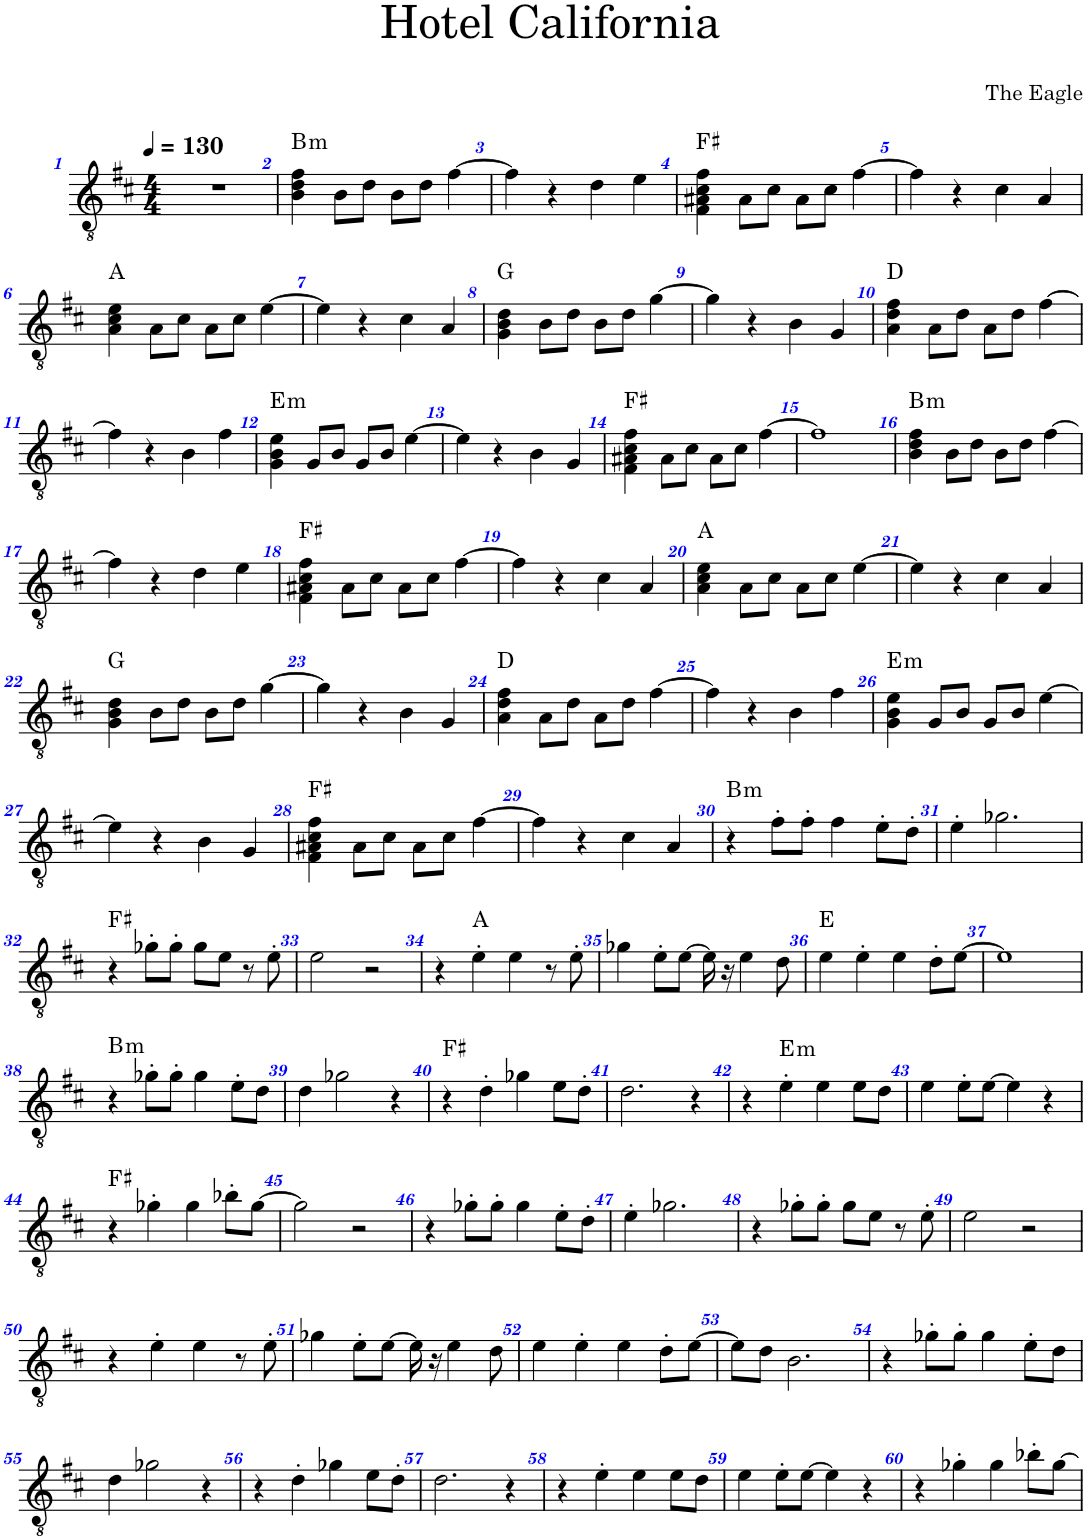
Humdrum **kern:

**kern	**harte
*part1	*part1
*staff1	*
*I"Chitarra elettrica	*
*clefGv2	*
*k[f#c#]	*
*M4/4	*
*MM130	*
=1	=1
1r	.
=2	=2
!	!LO:H:kt=m
4B\ 4d\ 4f#\	B:min
8B\L	.
8d\J	.
8B\L	.
8d\J	.
[4f#\	.
=3	=3
4f#\]	.
4r	.
4d\	.
4e\	.
=4	=4
4F#\ 4A#X\ 4c#\ 4f#\	F#:maj
8A#\L	.
8c#\J	.
8A#\L	.
8c#\J	.
[4f#\	.
=5	=5
4f#\]	.
4r	.
4c#\	.
4A/	.
!!LO:LB:g=z
=6	=6
4A\ 4c#\ 4e\	A:maj
8A\L	.
8c#\J	.
8A\L	.
8c#\J	.
[4e\	.
=7	=7
4e\]	.
4r	.
4c#\	.
4A/	.
=8	=8
4G\ 4B\ 4d\	G:maj
8B\L	.
8d\J	.
8B\L	.
8d\J	.
[4g\	.
=9	=9
4g\]	.
4r	.
4B\	.
4G/	.
=10	=10
4A\ 4d\ 4f#\	D:maj
8A\L	.
8d\J	.
8A\L	.
8d\J	.
[4f#\	.
!!LO:LB:g=z
=11	=11
4f#\]	.
4r	.
4B\	.
4f#\	.
=12	=12
!	!LO:H:kt=m
4G\ 4B\ 4e\	E:min
8G/L	.
8B/J	.
8G/L	.
8B/J	.
[4e\	.
=13	=13
4e\]	.
4r	.
4B\	.
4G/	.
=14	=14
4F#\ 4A#X\ 4c#\ 4f#\	F#:maj
8A#\L	.
8c#\J	.
8A#\L	.
8c#\J	.
[4f#\	.
=15	=15
1f#]	.
=16	=16
!	!LO:H:kt=m
4B\ 4d\ 4f#\	B:min
8B\L	.
8d\J	.
8B\L	.
8d\J	.
[4f#\	.
!!LO:LB:g=z
=17	=17
4f#\]	.
4r	.
4d\	.
4e\	.
=18	=18
4F#\ 4A#X\ 4c#\ 4f#\	F#:maj
8A#\L	.
8c#\J	.
8A#\L	.
8c#\J	.
[4f#\	.
=19	=19
4f#\]	.
4r	.
4c#\	.
4A/	.
=20	=20
4A\ 4c#\ 4e\	A:maj
8A\L	.
8c#\J	.
8A\L	.
8c#\J	.
[4e\	.
=21	=21
4e\]	.
4r	.
4c#\	.
4A/	.
!!LO:LB:g=z
=22	=22
4G\ 4B\ 4d\	G:maj
8B\L	.
8d\J	.
8B\L	.
8d\J	.
[4g\	.
=23	=23
4g\]	.
4r	.
4B\	.
4G/	.
=24	=24
4A\ 4d\ 4f#\	D:maj
8A\L	.
8d\J	.
8A\L	.
8d\J	.
[4f#\	.
=25	=25
4f#\]	.
4r	.
4B\	.
4f#\	.
=26	=26
!	!LO:H:kt=m
4G\ 4B\ 4e\	E:min
8G/L	.
8B/J	.
8G/L	.
8B/J	.
[4e\	.
!!LO:LB:g=z
=27	=27
4e\]	.
4r	.
4B\	.
4G/	.
=28	=28
4F#\ 4A#X\ 4c#\ 4f#\	F#:maj
8A#\L	.
8c#\J	.
8A#\L	.
8c#\J	.
[4f#\	.
=29	=29
4f#\]	.
4r	.
4c#\	.
4A/	.
=30	=30
!	!LO:H:kt=m
4r	B:min
8f#'\L	.
8f#'\J	.
4f#\	.
8e'\L	.
8d'\J	.
=31	=31
4e'\	.
2.g-X\	.
!!LO:LB:g=z
=32	=32
4r	F#:maj
8g-X'\L	.
8g-'\J	.
8g-\L	.
8e\J	.
8r	.
8e'\	.
=33	=33
2e\	.
2r	.
=34	=34
4r	.
4e'\	A:maj
4e\	.
8r	.
8e'\	.
=35	=35
4g-X\	.
8e'\L	.
[8e\J	.
16e\]	.
16r	.
4e\	.
8d\	.
=36	=36
4e\	E:maj
4e'\	.
4e\	.
8d'\L	.
[8e\J	.
=37	=37
1e]	.
!!LO:LB:g=z
=38	=38
!	!LO:H:kt=m
4r	B:min
8g-X'\L	.
8g-'\J	.
4g-\	.
8e'\L	.
8d\J	.
=39	=39
4d\	.
2g-X\	.
4r	.
=40	=40
4r	F#:maj
4d'\	.
4g-X\	.
8e\L	.
8d'\J	.
=41	=41
2.d\	.
4r	.
=42	=42
4r	.
!	!LO:H:kt=m
4e'\	E:min
4e\	.
8e\L	.
8d\J	.
=43	=43
4e\	.
8e'\L	.
[8e\J	.
4e\]	.
4r	.
!!LO:LB:g=z
=44	=44
4r	F#:maj
4g-X'\	.
4g-\	.
8b-X'\L	.
[8g-\J	.
=45	=45
2g-\]	.
2r	.
=46	=46
4r	.
8g-X'\L	.
8g-'\J	.
4g-\	.
8e'\L	.
8d'\J	.
=47	=47
4e'\	.
2.g-X\	.
=48	=48
4r	.
8g-X'\L	.
8g-'\J	.
8g-\L	.
8e\J	.
8r	.
8e'\	.
=49	=49
2e\	.
2r	.
!!LO:LB:g=z
=50	=50
4r	.
4e'\	.
4e\	.
8r	.
8e'\	.
=51	=51
4g-X\	.
8e'\L	.
[8e\J	.
16e\]	.
16r	.
4e\	.
8d\	.
=52	=52
4e\	.
4e'\	.
4e\	.
8d'\L	.
[8e\J	.
=53	=53
8e\L]	.
8d\J	.
2.B\	.
=54	=54
4r	.
8g-X'\L	.
8g-'\J	.
4g-\	.
8e'\L	.
8d\J	.
!!LO:LB:g=z
=55	=55
4d\	.
2g-X\	.
4r	.
=56	=56
4r	.
4d'\	.
4g-X\	.
8e\L	.
8d'\J	.
=57	=57
2.d\	.
4r	.
=58	=58
4r	.
4e'\	.
4e\	.
8e\L	.
8d\J	.
=59	=59
4e\	.
8e'\L	.
[8e\J	.
4e\]	.
4r	.
=60	=60
4r	.
4g-X'\	.
4g-\	.
8b-X'\L	.
[8g-\J	.
=	=
*-	*-
